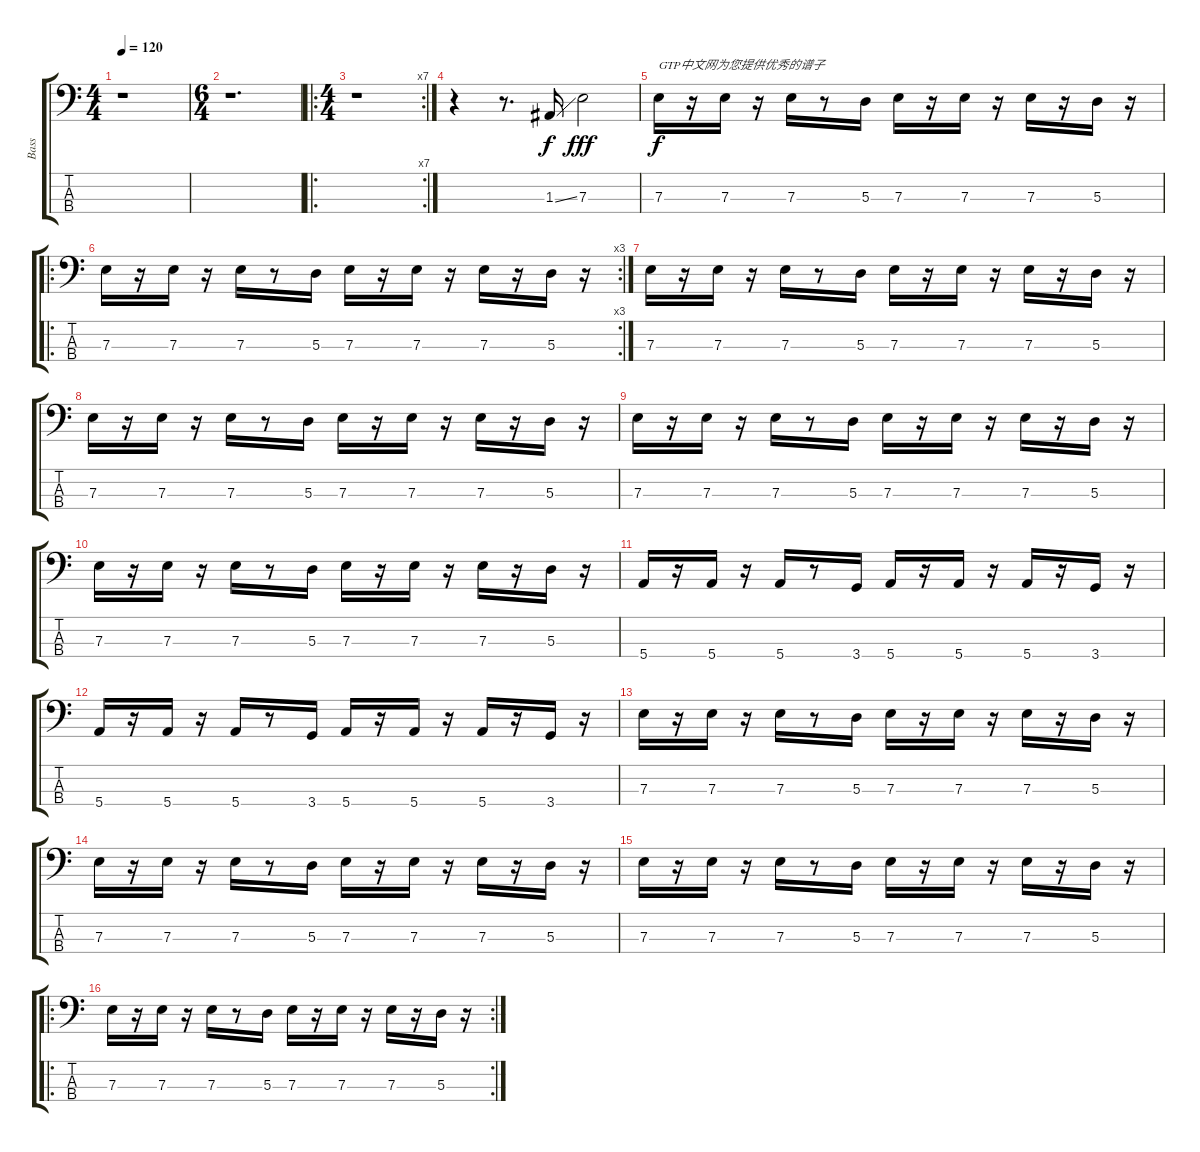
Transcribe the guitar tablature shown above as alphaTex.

\track ("Bass" "Bass") {instrument electricbassfinger}
\staff {score tabs}
\tuning (G2 D2 A1 E1) {hide}
\ts (4 4)
\tempo 120
\clef f4
\ks c
r.1{dy f instrument electricbassfinger} |
\ts (6 4)
r.1{d} |
\ro
\rc 7
\ts (4 4)
r.1 |
r.4 r.8{d} 1.3{ss}.16 7.3.2{dy fff} |
7.3.16{txt "GTP中文网为您提供优秀的谱子" dy f} r.16 7.3.16 r.16 7.3.16 r.8 5.3.16 7.3.16 r.16 7.3.16 r.16 7.3.16 r.16 5.3.16 r.16 |
\ro
\rc 3
7.3.16 r.16 7.3.16 r.16 7.3.16 r.8 5.3.16 7.3.16 r.16 7.3.16 r.16 7.3.16 r.16 5.3.16 r.16 |
7.3.16 r.16 7.3.16 r.16 7.3.16 r.8 5.3.16 7.3.16 r.16 7.3.16 r.16 7.3.16 r.16 5.3.16 r.16 |
7.3.16 r.16 7.3.16 r.16 7.3.16 r.8 5.3.16 7.3.16 r.16 7.3.16 r.16 7.3.16 r.16 5.3.16 r.16 |
7.3.16 r.16 7.3.16 r.16 7.3.16 r.8 5.3.16 7.3.16 r.16 7.3.16 r.16 7.3.16 r.16 5.3.16 r.16 |
7.3.16 r.16 7.3.16 r.16 7.3.16 r.8 5.3.16 7.3.16 r.16 7.3.16 r.16 7.3.16 r.16 5.3.16 r.16 |
5.4.16 r.16 5.4.16 r.16 5.4.16 r.8 3.4.16 5.4.16 r.16 5.4.16 r.16 5.4.16 r.16 3.4.16 r.16 |
5.4.16 r.16 5.4.16 r.16 5.4.16 r.8 3.4.16 5.4.16 r.16 5.4.16 r.16 5.4.16 r.16 3.4.16 r.16 |
7.3.16 r.16 7.3.16 r.16 7.3.16 r.8 5.3.16 7.3.16 r.16 7.3.16 r.16 7.3.16 r.16 5.3.16 r.16 |
7.3.16 r.16 7.3.16 r.16 7.3.16 r.8 5.3.16 7.3.16 r.16 7.3.16 r.16 7.3.16 r.16 5.3.16 r.16 |
7.3.16 r.16 7.3.16 r.16 7.3.16 r.8 5.3.16 7.3.16 r.16 7.3.16 r.16 7.3.16 r.16 5.3.16 r.16 |
\ro
\rc 2
7.3.16 r.16 7.3.16 r.16 7.3.16 r.8 5.3.16 7.3.16 r.16 7.3.16 r.16 7.3.16 r.16 5.3.16 r.16
